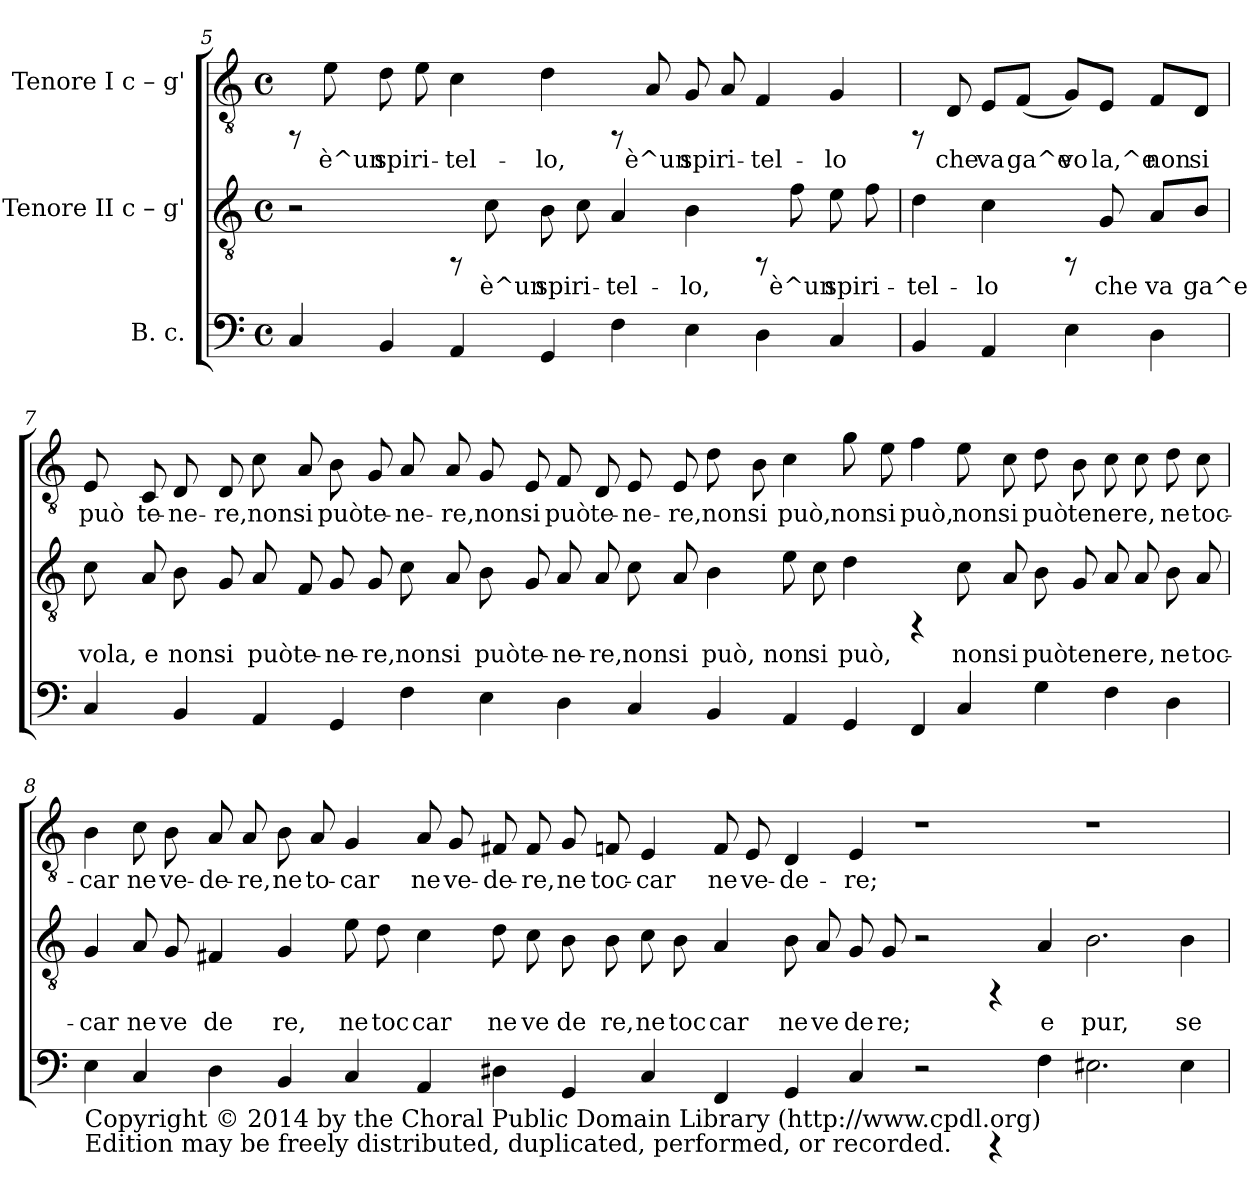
**kern	**kern	**text	**kern	**text
*part3	*part2	*part2	*part1	*part1
*staff3	*staff2	*staff2	*staff1	*staff1
*I"B. c.	*I"Tenore II  c – g'	*	*I"Tenore I  c – g'	*
*clefF4	*clefGv2	*	*clefGv2	*
*k[]	*k[]	*	*k[]	*
*C:	*C:	*	*C:	*
*M4/4	*M4/4	*	*M4/4	*
*met(c)	*met(c)	*	*met(c)	*
=5	=5	=5	=5	=5
4C/	2r	.	8rFF	.
!	!	!	!	!LO:LY:b:rj
.	.	.	8e\	è^un
!	!	!	!	!LO:LY:b:rj
4BB/	.	.	8d\	spi
!	!	!	!	!LO:LY:b:rj
.	.	.	8e\	ri-
!	!	!	!	!LO:LY:b:rj
4AA/	8rFF	.	4c\	-tel-
!	!	!LO:LY:b:rj	!	!
.	8c\	è^un	.	.
!	!	!LO:LY:b:rj	!	!LO:LY:b:rj
4GG/	8B\	spi	4d\	-lo,
!	!	!LO:LY:b:rj	!	!
.	8c\	ri-	.	.
!	!	!LO:LY:b:rj	!	!
4F\	4A/	-tel-	8rFF	.
!	!	!	!	!LO:LY:b:rj
.	.	.	8A/	è^un
!	!	!LO:LY:b:rj	!	!LO:LY:b:rj
4E\	4B\	-lo,	8G/	spi
!	!	!	!	!LO:LY:b:rj
.	.	.	8A/	ri-
!	!	!	!	!LO:LY:b:rj
4D\	8rFF	.	4F/	-tel-
!	!	!LO:LY:b:rj	!	!
.	8f\	è^un	.	.
!	!	!LO:LY:b:rj	!	!LO:LY:b:rj
4C/	8e\	spi	4G/	-lo
!	!	!LO:LY:b:rj	!	!
.	8f\	ri-	.	.
=6	=6	=6	=6	=6
!	!	!LO:LY:b:rj	!	!
4BB/	4d\	-tel-	8rFF	.
!	!	!	!	!LO:LY:b:rj
.	.	.	8D/	che
!	!	!LO:LY:b:rj	!	!LO:LY:b:rj
4AA/	4c\	-lo	8E/L	va
!	!	!	!	!LO:LY:b:rj
.	.	.	(<8F/J	ga^e
!	!	!	!	!LO:LY:b:rj
4E\	8rFF	.	8G/L)	vo
!	!	!LO:LY:b:rj	!	!LO:LY:b:rj
.	8G/	che	8E/J	la,^e
!	!	!LO:LY:b:rj	!	!LO:LY:b:rj
4D\	8A/L	va	8F/L	non
!	!	!LO:LY:b:rj	!	!LO:LY:b:rj
.	8B/J	ga^e	8D/J	si
!!LO:PB:g=z
=7	=7	=7	=7	=7
!	!	!LO:LY:b:rj	!	!LO:LY:b:rj
4C/	8c\	vola,	8E/	può
!	!	!LO:LY:b:rj	!	!LO:LY:b:rj
.	8A/	e	8C/	te-
!	!	!LO:LY:b:rj	!	!LO:LY:b:rj
4BB/	8B\	non	8D/	-ne-
!	!	!LO:LY:b:rj	!	!LO:LY:b:rj
.	8G/	si	8D/	-re,
!	!	!LO:LY:b:rj	!	!LO:LY:b:rj
4AA/	8A/	può	8c\	non
!	!	!LO:LY:b:rj	!	!LO:LY:b:rj
.	8F/	te-	8A/	si
!	!	!LO:LY:b:rj	!	!LO:LY:b:rj
4GG/	8G/	-ne-	8B\	può
!	!	!LO:LY:b:rj	!	!LO:LY:b:rj
.	8G/	-re,	8G/	te-
!	!	!LO:LY:b:rj	!	!LO:LY:b:rj
4F\	8c\	non	8A/	-ne-
!	!	!LO:LY:b:rj	!	!LO:LY:b:rj
.	8A/	si	8A/	-re,
!	!	!LO:LY:b:rj	!	!LO:LY:b:rj
4E\	8B\	può	8G/	non
!	!	!LO:LY:b:rj	!	!LO:LY:b:rj
.	8G/	te-	8E/	si
!	!	!LO:LY:b:rj	!	!LO:LY:b:rj
4D\	8A/	-ne-	8F/	può
!	!	!LO:LY:b:rj	!	!LO:LY:b:rj
.	8A/	-re,	8D/	te-
!	!	!LO:LY:b:rj	!	!LO:LY:b:rj
4C/	8c\	non	8E/	-ne-
!	!	!LO:LY:b:rj	!	!LO:LY:b:rj
.	8A/	si	8E/	-re,
!	!	!LO:LY:b:rj	!	!LO:LY:b:rj
4BB/	4B\	può,	8d\	non
!	!	!	!	!LO:LY:b:rj
.	.	.	8B\	si
!	!	!LO:LY:b:rj	!	!LO:LY:b:rj
4AA/	8e\	non	4c\	può,
!	!	!LO:LY:b:rj	!	!
.	8c\	si	.	.
!	!	!LO:LY:b:rj	!	!LO:LY:b:rj
4GG/	4d\	può,	8g\	non
!	!	!	!	!LO:LY:b:rj
.	.	.	8e\	si
!	!	!	!	!LO:LY:b:rj
4FF/	4rFF	.	4f\	può,
!	!	!LO:LY:b:rj	!	!LO:LY:b:rj
4C/	8c\	non	8e\	non
!	!	!LO:LY:b:rj	!	!LO:LY:b:rj
.	8A/	si	8c\	si
!	!	!LO:LY:b:rj	!	!LO:LY:b:rj
4G\	8B\	può	8d\	può
!	!	!LO:LY:b:rj	!	!LO:LY:b:rj
.	8G/	tenere,	8B\	tenere,
!	!	!LO:LY:b:rj	!	!LO:LY:b:rj
4F\	8A/	.	8c\	.
!	!	!LO:LY:b:rj	!	!LO:LY:b:rj
.	8A/	.	8c\	.
!	!	!LO:LY:b:rj	!	!LO:LY:b:rj
4D\	8B\	ne	8d\	ne
!	!	!LO:LY:b:rj	!	!LO:LY:b:rj
.	8A/	toc-	8c\	toc-
!!LO:PB:g=z
=8	=8	=8	=8	=8
!LO:TX:b:t=Copyright © 2014 by the Choral Public Domain Library (http&colon;//www.cpdl.org)	!	!	!	!
!LO:TX:b:t=Edition may be freely distributed, duplicated, performed, or recorded.	!	!	!	!
!	!	!LO:LY:b:rj	!	!LO:LY:b:rj
4E\	4G/	-car	4B\	-car
!	!	!LO:LY:b:rj	!	!LO:LY:b:rj
4C/	8A/	ne	8c\	ne
!	!	!LO:LY:b:rj	!	!LO:LY:b:rj
.	8G/	ve	8B\	ve-
!	!	!LO:LY:b:rj	!	!LO:LY:b:rj
4D\	4F#X/	de	8A/	-de-
!	!	!	!	!LO:LY:b:rj
.	.	.	8A/	-re,
!	!	!LO:LY:b:rj	!	!LO:LY:b:rj
4BB/	4G/	re,	8B\	ne
!	!	!	!	!LO:LY:b:rj
.	.	.	8A/	to-
!	!	!LO:LY:b:rj	!	!LO:LY:b:rj
4C/	8e\	ne	4G/	-car
!	!	!LO:LY:b:rj	!	!
.	8d\	toc	.	.
!	!	!LO:LY:b:rj	!	!LO:LY:b:rj
4AA/	4c\	car	8A/	ne
!	!	!	!	!LO:LY:b:rj
.	.	.	8G/	ve-
!	!	!LO:LY:b:rj	!	!LO:LY:b:rj
4D#\	8d\	ne	8F#X/	-de-
!	!	!LO:LY:b:rj	!	!LO:LY:b:rj
.	8c\	ve	8F#/	-re,
!	!	!LO:LY:b:rj	!	!LO:LY:b:rj
4GG/	8B\	de	8G/	ne
!	!	!LO:LY:b:rj	!	!LO:LY:b:rj
.	8B\	re,	8Fn/	toc-
!	!	!LO:LY:b:rj	!	!LO:LY:b:rj
4C/	8c\	ne	4E/	-car
!	!	!LO:LY:b:rj	!	!
.	8B\	toc	.	.
!	!	!LO:LY:b:rj	!	!LO:LY:b:rj
4FF/	4A/	car	8F/	ne
!	!	!	!	!LO:LY:b:rj
.	.	.	8E/	ve-
!	!	!LO:LY:b:rj	!	!LO:LY:b:rj
4GG/	8B\	ne	4D/	-de-
!	!	!LO:LY:b:rj	!	!
.	8A/	ve	.	.
!	!	!LO:LY:b:rj	!	!LO:LY:b:rj
4C/	8G/	de	4E/	-re;
!	!	!LO:LY:b:rj	!	!
.	8G/	re;	.	.
2r	2r	.	1r	.
4rCCC	4rFF	.	.	.
!	!	!LO:LY:b:rj	!	!
4F\	4A/	e	.	.
!	!	!LO:LY:b:rj	!	!
2.E#\	2.B\	pur,	1r	.
!	!	!LO:LY:b:rj	!	!
4E#\	4B\	se	.	.
=	=	=	=	=
*-	*-	*-	*-	*-
